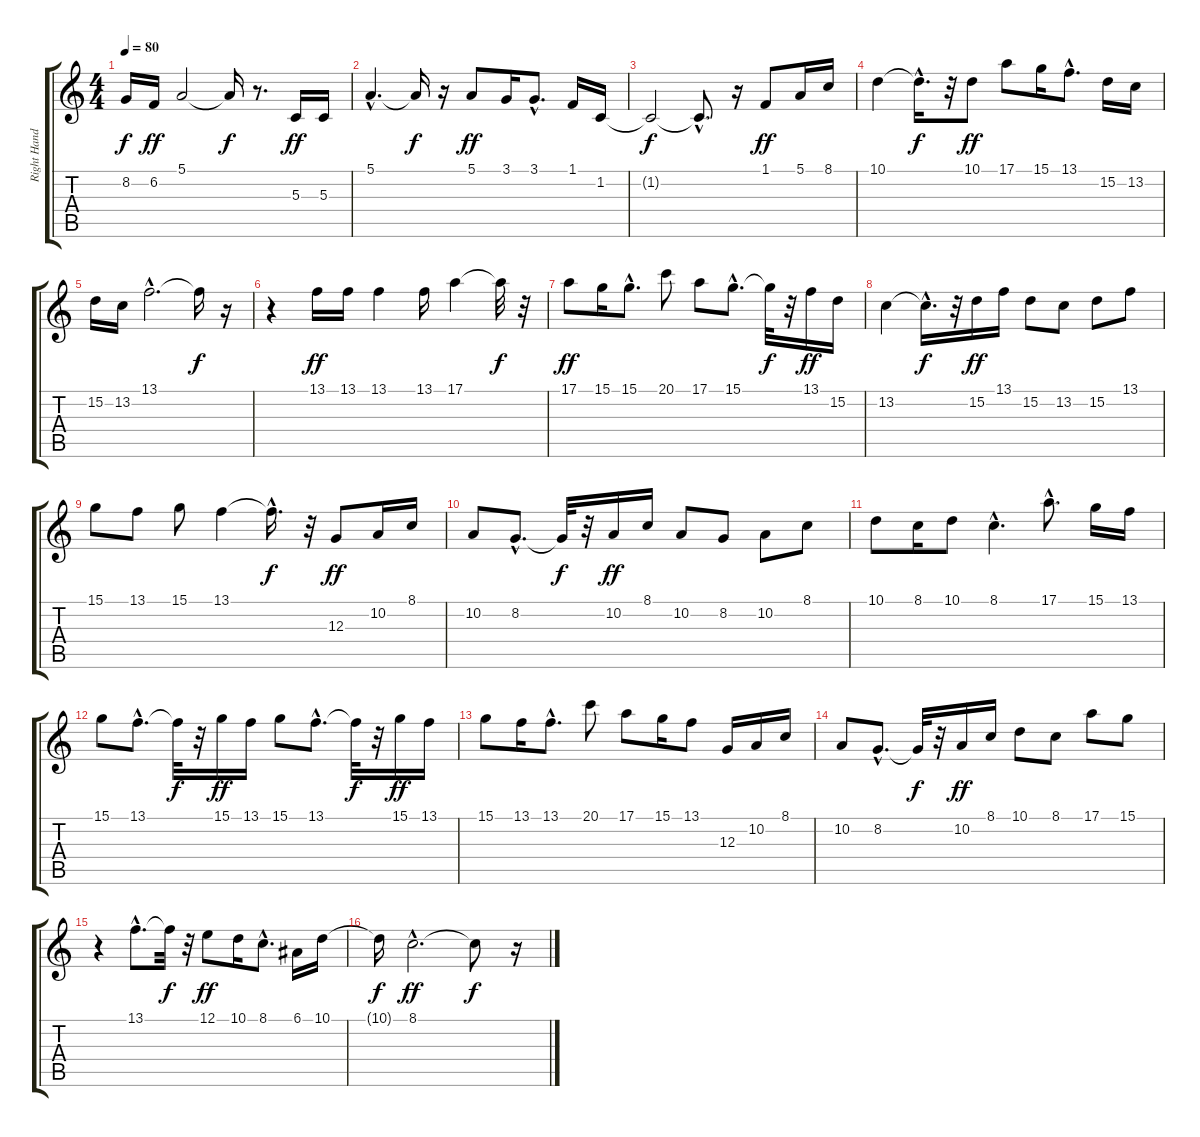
\track ("Right Hand" "Right Hand") {instrument acousticgrandpiano}
\staff {score tabs}
\tuning (E4 B3 G3 D3 A2 E2) {hide}
\ts (4 4)
\tempo 80
\clef g2
\ks c
8.2{t}.16{dy f} 6.2.16{dy ff} 5.1.2 5.1{t}.16{dy f} r.8{d} 5.3.16{dy ff} 5.3.16 |
5.1{hac}.4{d} 5.1{t}.16{dy f} r.16 5.1.8{dy ff} 3.1.16 3.1{hac}.8{d} 1.1.16 1.2.16 |
1.2{t}.2{dy f} 1.2{hac t}.8{d} r.16 1.1.8{dy ff} 5.1.16 8.1.16 |
10.1.4 10.1{hac t}.16{d dy f} r.32 10.1.8{dy ff} 17.1.8 15.1.16 13.1{hac}.8{d} 15.2.16 13.2.16 |
15.2.16 13.2.16 13.1{hac}.2{d} 13.1{t}.16{dy f} r.16 |
r.4 13.1.16{dy ff} 13.1.16 13.1.4 13.1.16 17.1.4 17.1{t}.32{dy f} r.32 |
17.1.8{dy ff} 15.1.16 15.1{hac}.8{d} 20.1.8 17.1.8 15.1{hac}.8{d} 15.1{t}.32{dy f} r.32 13.1.16{dy ff} 15.2.16 |
13.2.4 13.2{hac t}.16{d dy f} r.32 15.2.16{dy ff} 13.1.16 15.2.8 13.2.8 15.2.8 13.1.8 |
15.1.8 13.1.8 15.1.8 13.1.4 13.1{hac t}.16{d dy f} r.32 12.3.8{dy ff} 10.2.16 8.1.16 |
10.2.8 8.2{hac}.8{d} 8.2{t}.32{dy f} r.32 10.2.16{dy ff} 8.1.16 10.2.8 8.2.8 10.2.8 8.1.8 |
10.1.8 8.1.16 10.1.8 8.1{hac}.4{d} 17.1{hac}.8{d} 15.1.16 13.1.16 |
15.1.8 13.1{hac}.8{d} 13.1{t}.32{dy f} r.32 15.1.16{dy ff} 13.1.16 15.1.8 13.1{hac}.8{d} 13.1{t}.32{dy f} r.32 15.1.16{dy ff} 13.1.16 |
15.1.8 13.1.16 13.1{hac}.8{d} 20.1.8 17.1.8 15.1.16 13.1.8 12.3.16 10.2.16 8.1.16 |
10.2.8 8.2{hac}.8{d} 8.2{t}.32{dy f} r.32 10.2.16{dy ff} 8.1.16 10.1.8 8.1.8 17.1.8 15.1.8 |
r.4 13.1{hac}.8{d} 13.1{t}.32{dy f} r.32 12.1.8{dy ff} 10.1.16 8.1{hac}.8{d} 6.1.16 10.1.16 |
10.1{t}.16{dy f} 8.1{hac}.2{d dy ff} 8.1{t}.8{dy f} r.16
